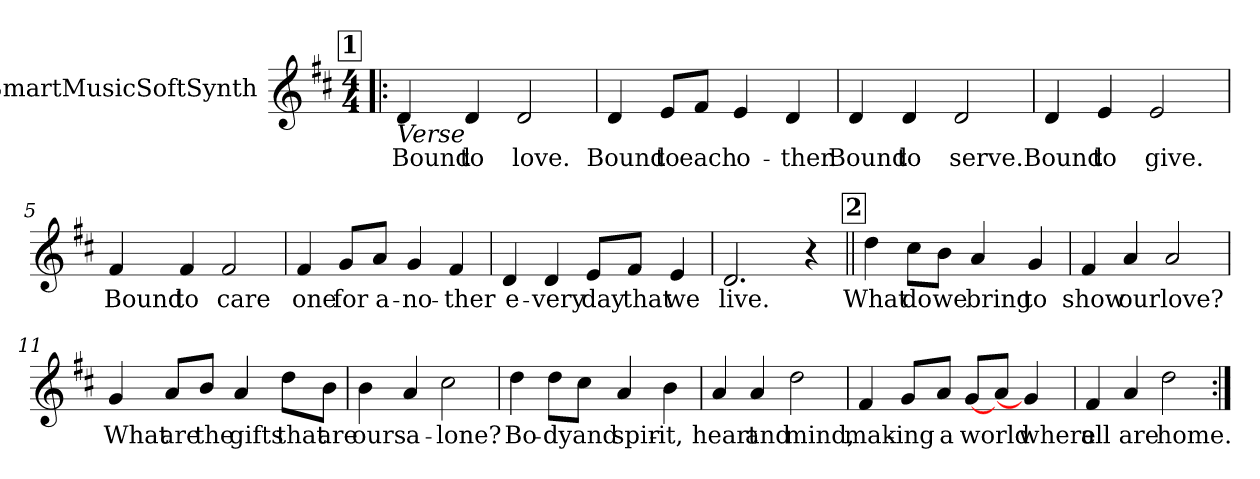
**kern	**text
*part1	*part1
*staff1	*staff1
*I"SmartMusicSoftSynth	*
*clefG2	*
*k[f#c#]	*
*M4/4	*
!!LO:REH:place=s1:a:B:fs=14:t=1
=1!|:	=1!|:
!LO:TX:b:i:t=Verse	!
!	!LO:LY:b
4d/	Bound
!	!LO:LY:b
4d/	to
!	!LO:LY:b
2d/	love.
=2	=2
!	!LO:LY:b
4d/	Bound
!	!LO:LY:b
8e/L	to
!	!LO:LY:b
8f#/J	each
!	!LO:LY:b
4e/	o-
!	!LO:LY:b
4d/	-ther.
=3	=3
!	!LO:LY:b
4d/	Bound
!	!LO:LY:b
4d/	to
!	!LO:LY:b
2d/	serve.
=4	=4
!	!LO:LY:b
4d/	Bound
!	!LO:LY:b
4e/	to
!	!LO:LY:b
2e/	give.
!!LO:LB:g=z
=5	=5
!	!LO:LY:b
4f#/	Bound
!	!LO:LY:b
4f#/	to
!	!LO:LY:b
2f#/	care
=6	=6
!	!LO:LY:b
4f#/	one
!	!LO:LY:b
8g/L	for
!	!LO:LY:b
8a/J	a-
!	!LO:LY:b
4g/	-no-
!	!LO:LY:b
4f#/	-ther
=7	=7
!	!LO:LY:b
4d/	e-
!	!LO:LY:b
4d/	-very
!	!LO:LY:b
8e/L	day
!	!LO:LY:b
8f#/J	that
!	!LO:LY:b
4e/	we
=8	=8
!	!LO:LY:b
2.d/	live.
4r	.
!!LO:LB:g=z
!!LO:REH:place=s1:a:B:fs=14:t=2
=9||	=9||
!	!LO:LY:b
4dd\	What
!	!LO:LY:b
8cc#\L	do
!	!LO:LY:b
8b\J	we
!	!LO:LY:b
4a/	bring
!	!LO:LY:b
4g/	to
=10	=10
!	!LO:LY:b
4f#/	show
!	!LO:LY:b
4a/	our
!	!LO:LY:b
2a/	love?
=11	=11
!	!LO:LY:b
4g/	What
!	!LO:LY:b
8a/L	are
!	!LO:LY:b
8b/J	the
!	!LO:LY:b
4a/	gifts
!	!LO:LY:b
8dd\L	that
!	!LO:LY:b
8b\J	are
=12	=12
!	!LO:LY:b
4b\	ours
!	!LO:LY:b
4a/	a-
!	!LO:LY:b
2cc#\	-lone?
!!LO:LB:g=z
=13	=13
!	!LO:LY:b
4dd\	Bo-
!	!LO:LY:b
8dd\L	-dy
!	!LO:LY:b
8cc#\J	and
!	!LO:LY:b
4a/	spir-
!	!LO:LY:b
4b\	-it,
=14	=14
!	!LO:LY:b
4a/	heart
!	!LO:LY:b
4a/	and
!	!LO:LY:b
2dd\	mind,
=15	=15
!	!LO:LY:b
4f#/	mak-
!	!LO:LY:b
8g/L	-ing
!	!LO:LY:b
8a/J	a
!	!LO:LY:b
[8g/L	world
8a/J	.
!	!LO:LY:b
4g/]	where
=16	=16
!	!LO:LY:b
4f#/	all
!	!LO:LY:b
4a/	are
!	!LO:LY:b
2dd\	home.
=:|!	=:|!
*-	*-
